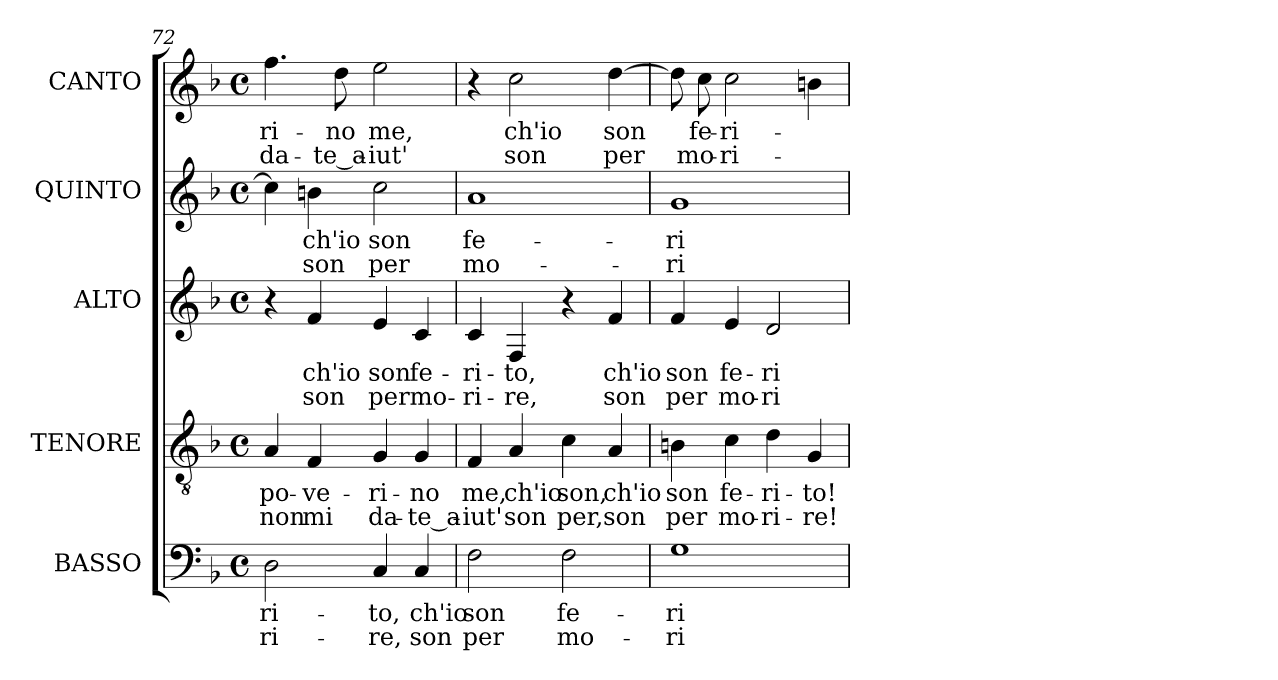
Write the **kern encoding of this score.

**kern	**text	**text	**kern	**text	**text	**kern	**text	**text	**kern	**text	**text	**kern	**text	**text
*part5	*part5	*part5	*part4	*part4	*part4	*part3	*part3	*part3	*part2	*part2	*part2	*part1	*part1	*part1
*staff5	*staff5	*staff5	*staff4	*staff4	*staff4	*staff3	*staff3	*staff3	*staff2	*staff2	*staff2	*staff1	*staff1	*staff1
*I"BASSO	*	*	*I"TENORE	*	*	*I"ALTO	*	*	*I"QUINTO	*	*	*I"CANTO	*	*
*I'B	*	*	*I'T	*	*	*I'A	*	*	*	*	*	*	*	*
*clefF4	*	*	*clefGv2	*	*	*clefG2	*	*	*clefG2	*	*	*clefG2	*	*
*	*	*	*ITrd7c12	*	*	*	*	*	*	*	*	*	*	*
*k[b-]	*	*	*k[b-]	*	*	*k[b-]	*	*	*k[b-]	*	*	*k[b-]	*	*
*F:	*	*	*F:	*	*	*F:	*	*	*F:	*	*	*F:	*	*
*M4/4	*	*	*M4/4	*	*	*M4/4	*	*	*M4/4	*	*	*M4/4	*	*
*met(c)	*	*	*met(c)	*	*	*met(c)	*	*	*met(c)	*	*	*met(c)	*	*
=72	=72	=72	=72	=72	=72	=72	=72	=72	=72	=72	=72	=72	=72	=72
!	!LO:LY:b:color=#000000	!LO:LY:b:color=#000000	!	!	!	!	!	!	!	!	!	!	!	!
!	!	!	!	!LO:LY:b:color=#000000	!LO:LY:b:color=#000000	!	!	!	!	!	!	!	!	!
!	!	!	!	!	!	!	!	!	!	!	!	!	!LO:LY:b:color=#000000	!LO:LY:b:color=#000000
2Di\	-ri-	-ri-	4AAi/	po-	non	4r	.	.	4cci\]	.	.	4.ffi\	-ri-	da-
!	!	!	!	!LO:LY:b:color=#000000	!LO:LY:b:color=#000000	!	!	!	!	!	!	!	!	!
!	!	!	!	!	!	!	!LO:LY:b:color=#000000	!LO:LY:b:color=#000000	!	!	!	!	!	!
!	!	!	!	!	!	!	!	!	!	!LO:LY:b:color=#000000	!LO:LY:b:color=#000000	!	!	!
.	.	.	4FFi/	-ve-	mi	4fi/	ch'io	son	4bni\	ch'io	son	.	.	.
!	!	!	!	!	!	!	!	!	!	!	!	!	!LO:LY:b:color=#000000	!LO:LY:b:color=#000000
.	.	.	.	.	.	.	.	.	.	.	.	8ddi\	-no	-te_a-
!	!LO:LY:b:color=#000000	!LO:LY:b:color=#000000	!	!	!	!	!	!	!	!	!	!	!	!
!	!	!	!	!LO:LY:b:color=#000000	!LO:LY:b:color=#000000	!	!	!	!	!	!	!	!	!
!	!	!	!	!	!	!	!LO:LY:b:color=#000000	!LO:LY:b:color=#000000	!	!	!	!	!	!
!	!	!	!	!	!	!	!	!	!	!LO:LY:b:color=#000000	!LO:LY:b:color=#000000	!	!	!
!	!	!	!	!	!	!	!	!	!	!	!	!	!LO:LY:b:color=#000000	!LO:LY:b:color=#000000
4Ci/	-to,	-re,	4GGi/	-ri-	da-	4ei/	son	per	2cci\	son	per	2eei\	me,	-iut'
!	!LO:LY:b:color=#000000	!LO:LY:b:color=#000000	!	!	!	!	!	!	!	!	!	!	!	!
!	!	!	!	!LO:LY:b:color=#000000	!LO:LY:b:color=#000000	!	!	!	!	!	!	!	!	!
!	!	!	!	!	!	!	!LO:LY:b:color=#000000	!LO:LY:b:color=#000000	!	!	!	!	!	!
4Ci/	ch'io	son	4GGi/	-no	-te_a-	4ci/	fe-	mo-	.	.	.	.	.	.
=73	=73	=73	=73	=73	=73	=73	=73	=73	=73	=73	=73	=73	=73	=73
!	!LO:LY:b:color=#000000	!LO:LY:b:color=#000000	!	!	!	!	!	!	!	!	!	!	!	!
!	!	!	!	!LO:LY:b:color=#000000	!LO:LY:b:color=#000000	!	!	!	!	!	!	!	!	!
!	!	!	!	!	!	!	!LO:LY:b:color=#000000	!LO:LY:b:color=#000000	!	!	!	!	!	!
!	!	!	!	!	!	!	!	!	!	!LO:LY:b:color=#000000	!LO:LY:b:color=#000000	!	!	!
2Fi\	son	per	4FFi/	me,	-iut'	4ci/	-ri-	-ri-	1ai	fe-	mo-	4r	.	.
!	!	!	!	!LO:LY:b:color=#000000	!LO:LY:b:color=#000000	!	!	!	!	!	!	!	!	!
!	!	!	!	!	!	!	!LO:LY:b:color=#000000	!LO:LY:b:color=#000000	!	!	!	!	!	!
!	!	!	!	!	!	!	!	!	!	!	!	!	!LO:LY:b:color=#000000	!LO:LY:b:color=#000000
.	.	.	4AAi/	ch'io	son	4Fi/	-to,	-re,	.	.	.	2cci\	ch'io	son
!	!LO:LY:b:color=#000000	!LO:LY:b:color=#000000	!	!	!	!	!	!	!	!	!	!	!	!
!	!	!	!	!LO:LY:b:color=#000000	!LO:LY:b:color=#000000	!	!	!	!	!	!	!	!	!
2Fi\	fe-	mo-	4Ci\	son,	per,	4r	.	.	.	.	.	.	.	.
!	!	!	!	!LO:LY:b:color=#000000	!LO:LY:b:color=#000000	!	!	!	!	!	!	!	!	!
!	!	!	!	!	!	!	!LO:LY:b:color=#000000	!LO:LY:b:color=#000000	!	!	!	!	!	!
!	!	!	!	!	!	!	!	!	!	!	!	!	!LO:LY:b:color=#000000	!LO:LY:b:color=#000000
.	.	.	4AAi/	ch'io	son	4fi/	ch'io	son	.	.	.	[>4ddi\	son	per
!!LO:PB:g=z
=74	=74	=74	=74	=74	=74	=74	=74	=74	=74	=74	=74	=74	=74	=74
!	!LO:LY:b:color=#000000	!LO:LY:b:color=#000000	!	!	!	!	!	!	!	!	!	!	!	!
!	!	!	!	!LO:LY:b:color=#000000	!LO:LY:b:color=#000000	!	!	!	!	!	!	!	!	!
!	!	!	!	!	!	!	!LO:LY:b:color=#000000	!LO:LY:b:color=#000000	!	!	!	!	!	!
!	!	!	!	!	!	!	!	!	!	!LO:LY:b:color=#000000	!LO:LY:b:color=#000000	!	!	!
1Gi	-ri-	-ri-	4BBni\	son	per	4fi/	son	per	1gi	-ri-	-ri-	8ddi\]	.	.
!	!	!	!	!	!	!	!	!	!	!	!	!	!LO:LY:b:color=#000000	!LO:LY:b:color=#000000
.	.	.	.	.	.	.	.	.	.	.	.	8cci\	fe-	mo-
!	!	!	!	!LO:LY:b:color=#000000	!LO:LY:b:color=#000000	!	!	!	!	!	!	!	!	!
!	!	!	!	!	!	!	!LO:LY:b:color=#000000	!LO:LY:b:color=#000000	!	!	!	!	!	!
!	!	!	!	!	!	!	!	!	!	!	!	!	!LO:LY:b:color=#000000	!LO:LY:b:color=#000000
.	.	.	4Ci\	fe-	mo-	4ei/	fe-	mo-	.	.	.	2cci\	-ri-	-ri-
!	!	!	!	!LO:LY:b:color=#000000	!LO:LY:b:color=#000000	!	!	!	!	!	!	!	!	!
!	!	!	!	!	!	!	!LO:LY:b:color=#000000	!LO:LY:b:color=#000000	!	!	!	!	!	!
.	.	.	4Di\	-ri-	-ri-	2di/	-ri-	-ri-	.	.	.	.	.	.
!	!	!	!	!LO:LY:b:color=#000000	!LO:LY:b:color=#000000	!	!	!	!	!	!	!	!	!
.	.	.	4GGi/	-to!	-re!	.	.	.	.	.	.	4bni\	.	.
=	=	=	=	=	=	=	=	=	=	=	=	=	=	=
*-	*-	*-	*-	*-	*-	*-	*-	*-	*-	*-	*-	*-	*-	*-
